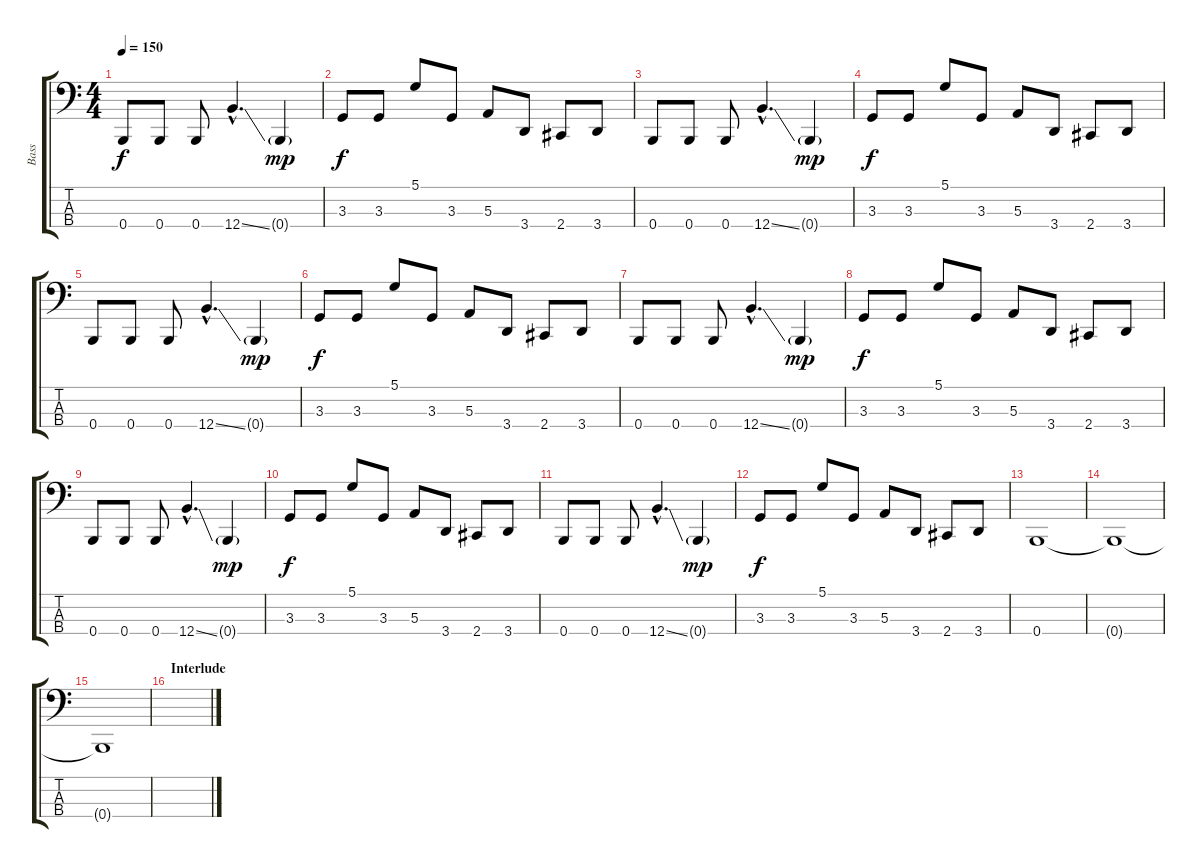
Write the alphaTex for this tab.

\track ("Bass" "Bass") {instrument electricbassfinger}
\staff {score tabs}
\tuning (D2 A1 E1 B0) {hide}
\ts (4 4)
\tempo 150
\clef f4
\ks c
0.4.8{dy f} 0.4.8 0.4.8 12.4{ss hac}.4{d} 0.4{g}.4{dy mp} |
3.3.8{dy f} 3.3.8 5.1.8 3.3.8 5.3.8 3.4.8 2.4.8 3.4.8 |
0.4.8 0.4.8 0.4.8 12.4{ss hac}.4{d} 0.4{g}.4{dy mp} |
3.3.8{dy f} 3.3.8 5.1.8 3.3.8 5.3.8 3.4.8 2.4.8 3.4.8 |
0.4.8 0.4.8 0.4.8 12.4{ss hac}.4{d} 0.4{g}.4{dy mp} |
3.3.8{dy f} 3.3.8 5.1.8 3.3.8 5.3.8 3.4.8 2.4.8 3.4.8 |
0.4.8 0.4.8 0.4.8 12.4{ss hac}.4{d} 0.4{g}.4{dy mp} |
3.3.8{dy f} 3.3.8 5.1.8 3.3.8 5.3.8 3.4.8 2.4.8 3.4.8 |
0.4.8 0.4.8 0.4.8 12.4{ss hac}.4{d} 0.4{g}.4{dy mp} |
3.3.8{dy f} 3.3.8 5.1.8 3.3.8 5.3.8 3.4.8 2.4.8 3.4.8 |
0.4.8 0.4.8 0.4.8 12.4{ss hac}.4{d} 0.4{g}.4{dy mp} |
3.3.8{dy f} 3.3.8 5.1.8 3.3.8 5.3.8 3.4.8 2.4.8 3.4.8 |
0.4.1 |
0.4{t}.1 |
0.4{t}.1 |
\section ("" "Interlude")
